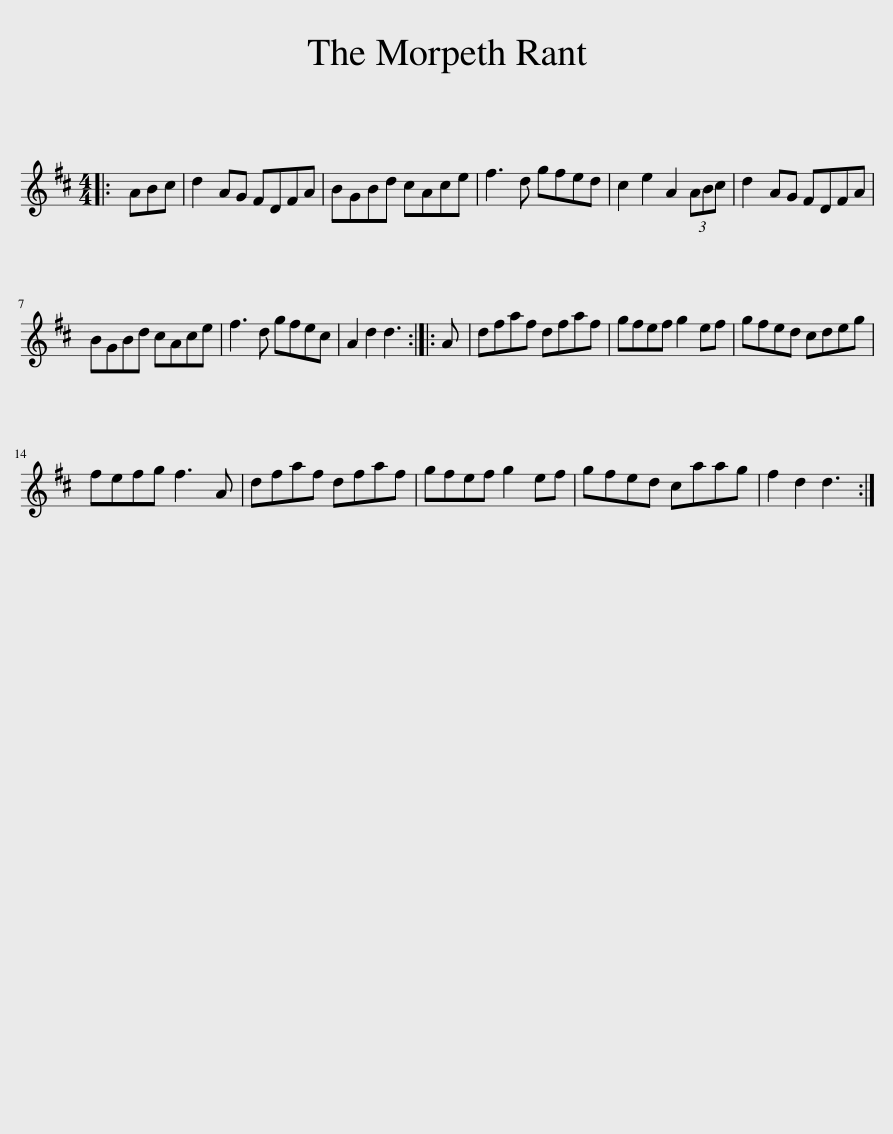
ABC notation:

X:1
L:1/8
M:4/4
I:linebreak $
K:D
V:1 treble
V:1
|: ABc | d2 AG FDFA | BGBd cAce | f3 d gfed | c2 e2 A2 (3ABc | %5
 d2 AG FDFA |$ BGBd cAce | f3 d gfec | A2 d2 d3 :: A | %10
 dfaf dfaf | gfef g2 ef | gfed cdeg |$ fefg f3 A | dfaf dfaf | %15
 gfef g2 ef | gfed caag | f2 d2 d3 :| %18
